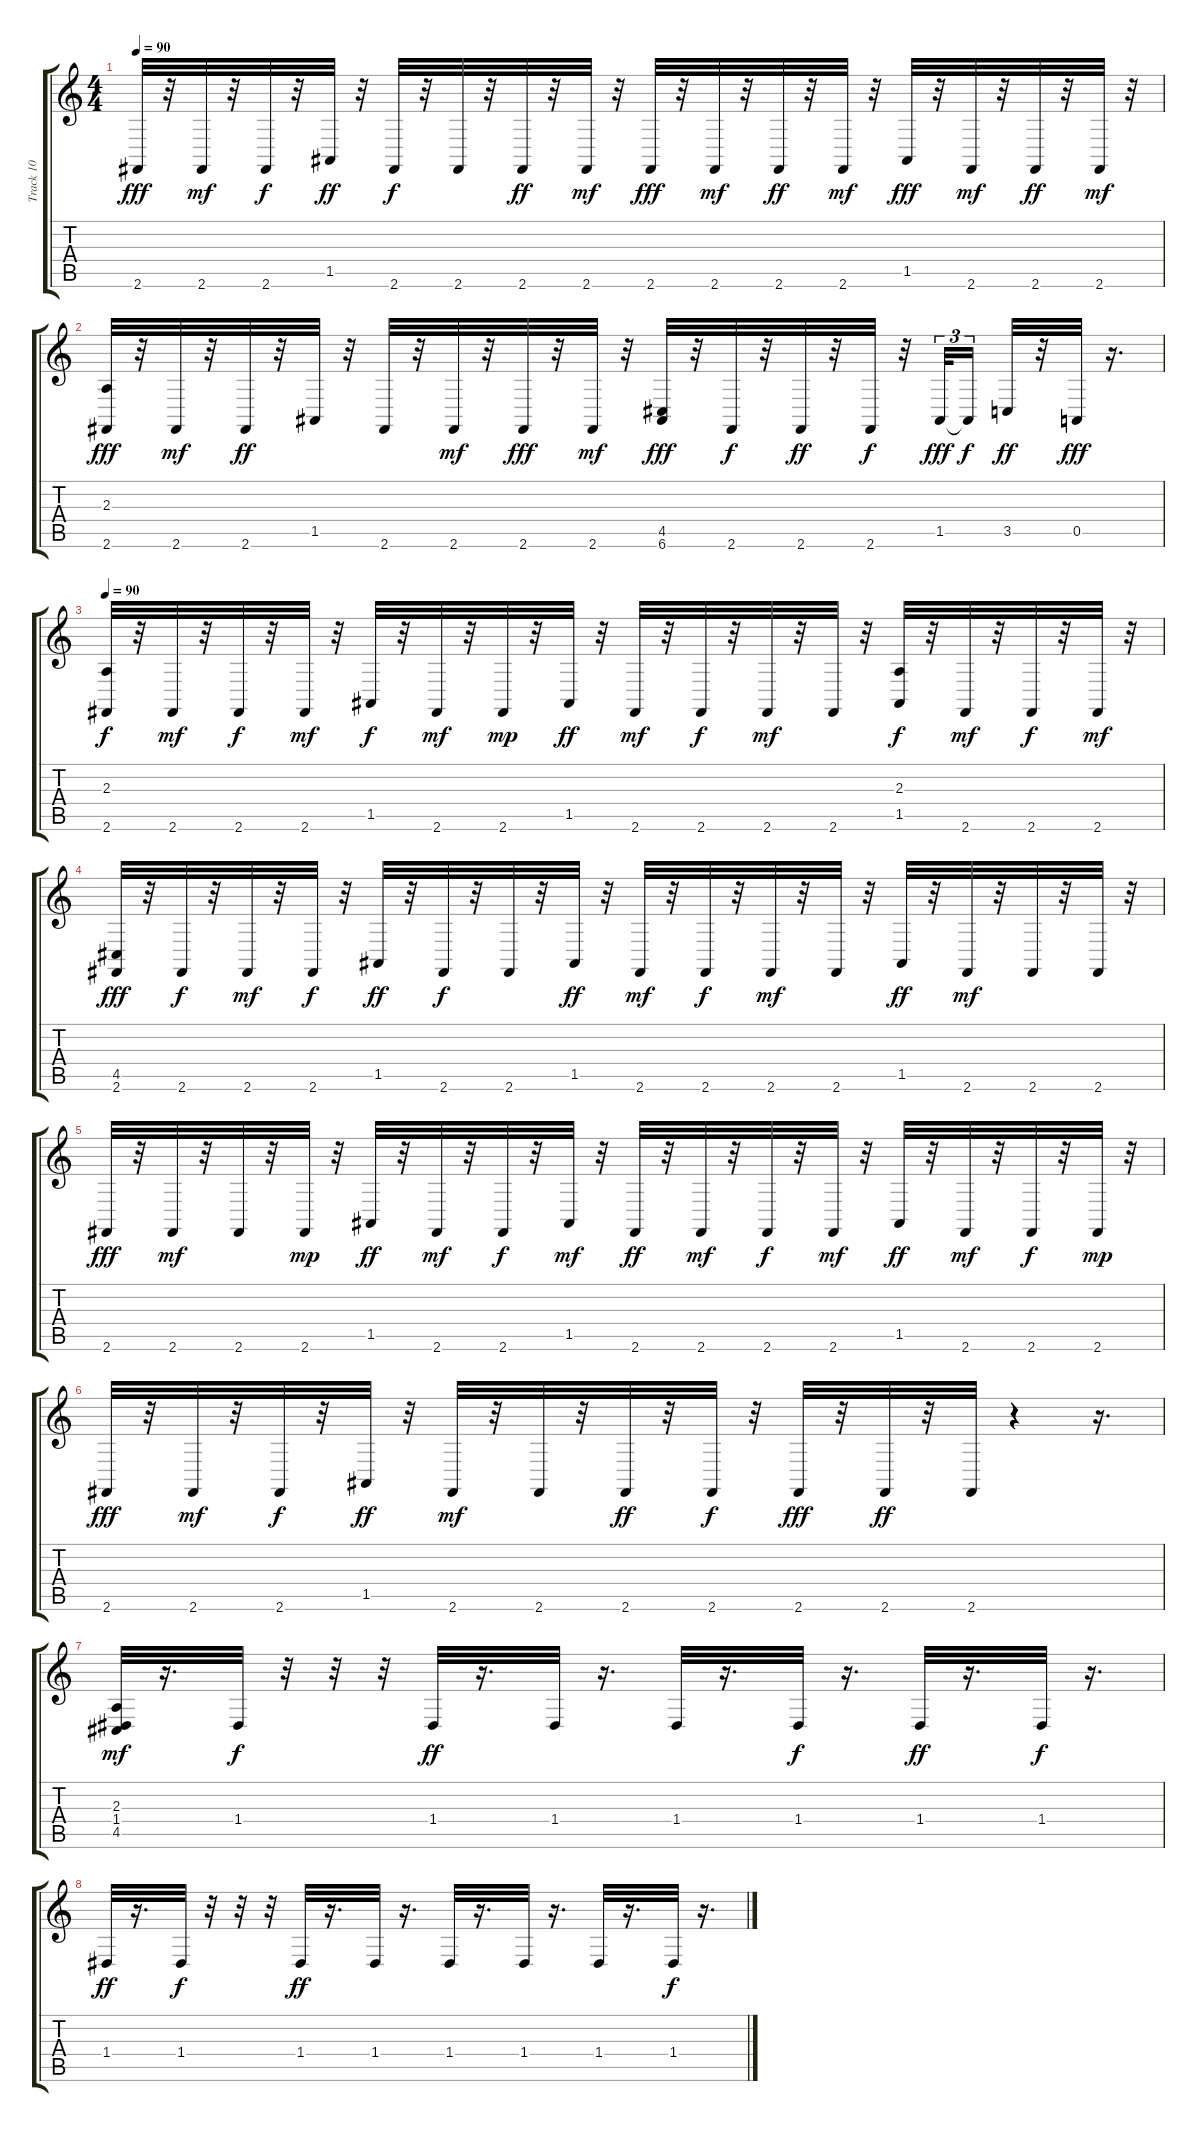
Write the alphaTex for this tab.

\track ("Track 10" "Track 10") {instrument brightacousticpiano}
\staff {score tabs}
\tuning (E4 B3 G3 D3 A2 E2) {hide}
\ts (4 4)
\tempo 90
\clef g2
\ks c
2.6.32{dy fff} r.32 2.6.32{dy mf} r.32 2.6.32{dy f} r.32 1.5.32{dy ff} r.32 2.6.32{dy f} r.32 2.6.32 r.32 2.6.32{dy ff} r.32 2.6.32{dy mf} r.32 2.6.32{dy fff} r.32 2.6.32{dy mf} r.32 2.6.32{dy ff} r.32 2.6.32{dy mf} r.32 1.5.32{dy fff} r.32 2.6.32{dy mf} r.32 2.6.32{dy ff} r.32 2.6.32{dy mf} r.32 |
(2.3 2.6).32{dy fff} r.32 2.6.32{dy mf} r.32 2.6.32{dy ff} r.32 1.5.32 r.32 2.6.32 r.32 2.6.32{dy mf} r.32 2.6.32{dy fff} r.32 2.6.32{dy mf} r.32 (4.5 6.6).32{dy fff} r.32 2.6.32{dy f} r.32 2.6.32{dy ff} r.32 2.6.32{dy f} r.32 1.5.32{tu (3 2) dy fff} 1.5{t}.16{tu (3 2) dy f} 3.5.32{dy ff} r.32 0.5.32{dy fff} r.16{d} |
\tempo 90
(2.3 2.6).32{dy f} r.32 2.6.32{dy mf} r.32 2.6.32{dy f} r.32 2.6.32{dy mf} r.32 1.5.32{dy f} r.32 2.6.32{dy mf} r.32 2.6.32{dy mp} r.32 1.5.32{dy ff} r.32 2.6.32{dy mf} r.32 2.6.32{dy f} r.32 2.6.32{dy mf} r.32 2.6.32 r.32 (2.3 1.5).32{dy f} r.32 2.6.32{dy mf} r.32 2.6.32{dy f} r.32 2.6.32{dy mf} r.32 |
(4.5 2.6).32{dy fff} r.32 2.6.32{dy f} r.32 2.6.32{dy mf} r.32 2.6.32{dy f} r.32 1.5.32{dy ff} r.32 2.6.32{dy f} r.32 2.6.32 r.32 1.5.32{dy ff} r.32 2.6.32{dy mf} r.32 2.6.32{dy f} r.32 2.6.32{dy mf} r.32 2.6.32 r.32 1.5.32{dy ff} r.32 2.6.32{dy mf} r.32 2.6.32 r.32 2.6.32 r.32 |
2.6.32{dy fff} r.32 2.6.32{dy mf} r.32 2.6.32 r.32 2.6.32{dy mp} r.32 1.5.32{dy ff} r.32 2.6.32{dy mf} r.32 2.6.32{dy f} r.32 1.5.32{dy mf} r.32 2.6.32{dy ff} r.32 2.6.32{dy mf} r.32 2.6.32{dy f} r.32 2.6.32{dy mf} r.32 1.5.32{dy ff} r.32 2.6.32{dy mf} r.32 2.6.32{dy f} r.32 2.6.32{dy mp} r.32 |
2.6.32{dy fff} r.32 2.6.32{dy mf} r.32 2.6.32{dy f} r.32 1.5.32{dy ff} r.32 2.6.32{dy mf} r.32 2.6.32 r.32 2.6.32{dy ff} r.32 2.6.32{dy f} r.32 2.6.32{dy fff} r.32 2.6.32{dy ff} r.32 2.6.32 r.4 r.16{d} |
(2.3 1.4 4.5).32{dy mf} r.16{d} 1.4.32{dy f} r.32 r.32 r.32 1.4.32{dy ff} r.16{d} 1.4.32 r.16{d} 1.4.32 r.16{d} 1.4.32{dy f} r.16{d} 1.4.32{dy ff} r.16{d} 1.4.32{dy f} r.16{d} |
1.4.32{dy ff} r.16{d} 1.4.32{dy f} r.32 r.32 r.32 1.4.32{dy ff} r.16{d} 1.4.32 r.16{d} 1.4.32 r.16{d} 1.4.32 r.16{d} 1.4.32 r.16{d} 1.4.32{dy f} r.16{d}
